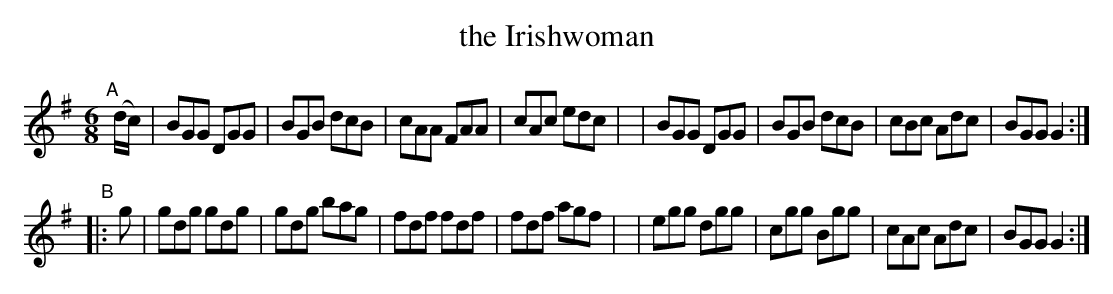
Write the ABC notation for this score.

X:1
T: the Irishwoman
M: 6/8
L: 1/8
K: G
"^A"[|] (d/c/) \
| BGG DGG | BGB dcB | cAA FAA | cAc edc |\
| BGG DGG | BGB dcB | cBc Adc | BGG G2 :|
"^B"|: g \
| gdg gdg | gdg bag | fdf fdf | fdf agf |\
| egg dgg | cgg Bgg | cAc Adc | BGG G2 :|
